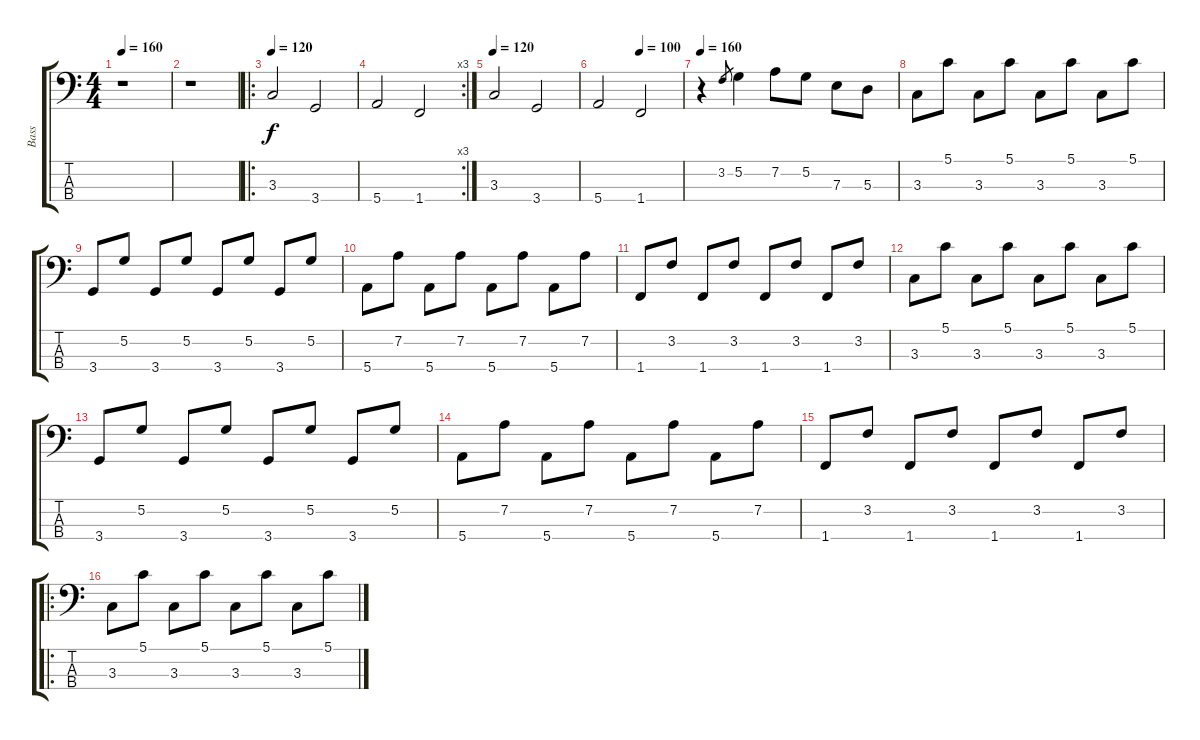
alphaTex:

\track ("Bass" "Bass") {instrument electricbassfinger}
\staff {score tabs}
\tuning (G2 D2 A1 E1) {hide}
\ts (4 4)
\tempo 160
\clef f4
\ks c
r.1{dy f instrument electricbassfinger} |
r.1 |
\ro
\tempo 120
3.3.2 3.4.2 |
\rc 3
5.4.2 1.4.2 |
\tempo 120
3.3.2 3.4.2 |
\tempo (100 0.5)
5.4.2 1.4.2 |
\tempo 160
r.4 3.2.8{gr} 5.2.4 7.2.8 5.2.8 7.3.8 5.3.8 |
3.3.8 5.1.8 3.3.8 5.1.8 3.3.8 5.1.8 3.3.8 5.1.8 |
3.4.8 5.2.8 3.4.8 5.2.8 3.4.8 5.2.8 3.4.8 5.2.8 |
5.4.8 7.2.8 5.4.8 7.2.8 5.4.8 7.2.8 5.4.8 7.2.8 |
1.4.8 3.2.8 1.4.8 3.2.8 1.4.8 3.2.8 1.4.8 3.2.8 |
3.3.8 5.1.8 3.3.8 5.1.8 3.3.8 5.1.8 3.3.8 5.1.8 |
3.4.8 5.2.8 3.4.8 5.2.8 3.4.8 5.2.8 3.4.8 5.2.8 |
5.4.8 7.2.8 5.4.8 7.2.8 5.4.8 7.2.8 5.4.8 7.2.8 |
1.4.8 3.2.8 1.4.8 3.2.8 1.4.8 3.2.8 1.4.8 3.2.8 |
\ro
3.3.8 5.1.8 3.3.8 5.1.8 3.3.8 5.1.8 3.3.8 5.1.8
